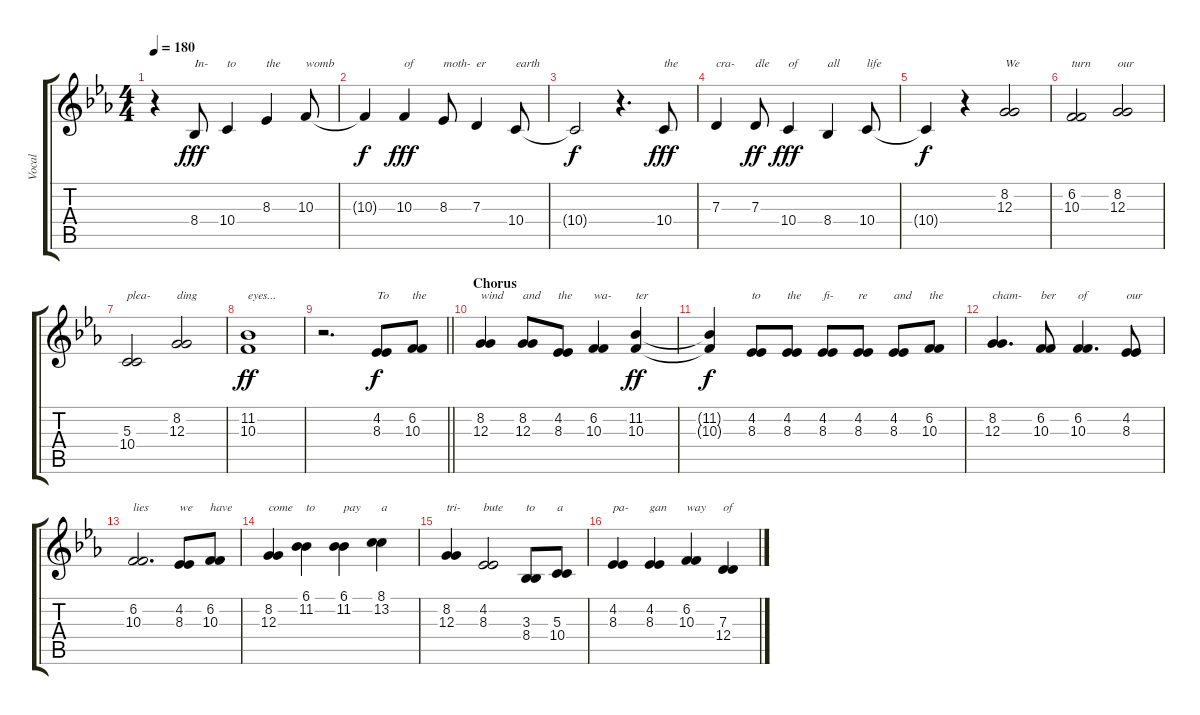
\track ("Vocal" "Vocal") {instrument lead2sawtooth}
\staff {score tabs}
\tuning (E4 B3 G3 D3 A2 E2) {hide}
\ts (4 4)
\section ("" "")
\tempo 180
\clef g2
\ks eb
r.4{dy f} 8.4.8{txt "In-" dy fff} 10.4.4{txt "to"} 8.3.4{txt "the"} 10.3.8{txt "womb"} |
10.3{t}.4{dy f} 10.3.4{txt "of" dy fff} 8.3.8{txt "moth-"} 7.3.4{txt "er"} 10.4.8{txt "earth"} |
10.4{t}.2{dy f} r.4{d} 10.4.8{txt "the" dy fff} |
7.3.4{txt "cra-"} 7.3.8{txt "dle" dy ff} 10.4.4{txt "of" dy fff} 8.4.4{txt "all"} 10.4.8{txt "life"} |
10.4{t}.4{dy f} r.4 (8.2 12.3).2{txt "We"} |
(6.2 10.3).2{txt "turn"} (8.2 12.3).2{txt "our"} |
(5.3 10.4).2{txt "plea-"} (8.2 12.3).2{txt "ding"} |
(11.2 10.3).1{txt "eyes..." dy ff} |
\barLineRight lightlight
r.2{d} (4.2 8.3).8{txt "To" dy f} (6.2 10.3).8{txt "the"} |
\section ("" "Chorus")
(8.2 12.3).4{txt "wind"} (8.2 12.3).8{txt "and"} (4.2 8.3).8{txt "the"} (6.2 10.3).4{txt "wa-"} (11.2 10.3).4{txt "ter" dy ff} |
(11.2{t} 10.3{t}).4{dy f} (4.2 8.3).8{txt "to"} (4.2 8.3).8{txt "the"} (4.2 8.3).8{txt "fi-"} (4.2 8.3).8{txt "re"} (4.2 8.3).8{txt "and"} (6.2 10.3).8{txt "the"} |
(8.2 12.3).4{d txt "cham-"} (6.2 10.3).8{txt "ber"} (6.2 10.3).4{d txt "of"} (4.2 8.3).8{txt "our"} |
(6.2 10.3).2{d txt "lies"} (4.2 8.3).8{txt "we"} (6.2 10.3).8{txt "have"} |
(8.2 12.3).4{txt "come"} (6.1 11.2).4{txt "to"} (6.1 11.2).4{txt "pay"} (8.1 13.2).4{txt "a"} |
(8.2 12.3).4{txt "tri-"} (4.2 8.3).2{txt "bute"} (3.3 8.4).8{txt "to"} (5.3 10.4).8{txt "a"} |
(4.2 8.3).4{txt "pa-"} (4.2 8.3).4{txt "gan"} (6.2 10.3).4{txt "way"} (7.3 12.4).4{txt "of"}
